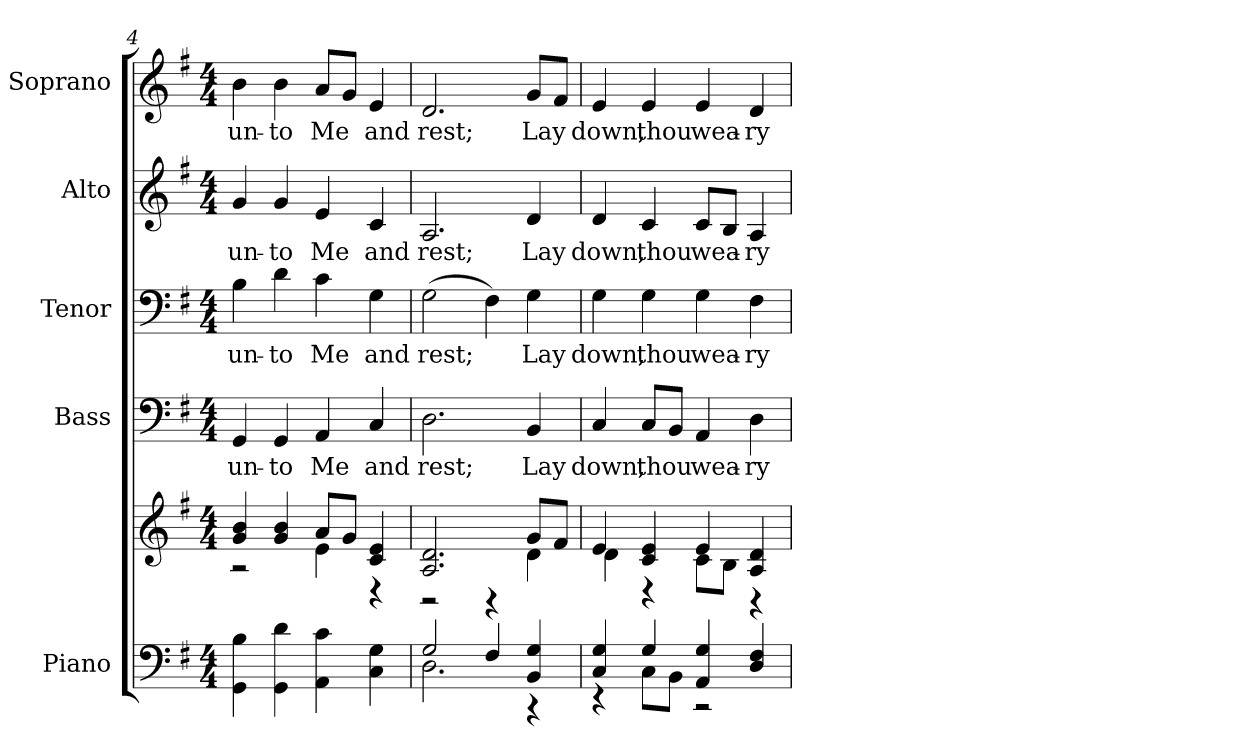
**kern	**kern	**kern	**text	**kern	**text	**kern	**text	**kern	**text
*part5	*part5	*part4	*part4	*part3	*part3	*part2	*part2	*part1	*part1
*staff6	*staff5	*staff4	*staff4	*staff3	*staff3	*staff2	*staff2	*staff1	*staff1
*I"Piano	*	*I"Bass	*	*I"Tenor	*	*I"Alto	*	*I"Soprano	*
*I'Pno.	*	*I'B.	*	*I'T.	*	*I'A.	*	*I'S.	*
*clefF4	*clefG2	*clefF4	*	*clefF4	*	*clefG2	*	*clefG2	*
*k[f#]	*k[f#]	*k[f#]	*	*k[f#]	*	*k[f#]	*	*k[f#]	*
*G:	*G:	*G:	*	*G:	*	*G:	*	*G:	*
*M4/4	*M4/4	*M4/4	*	*M4/4	*	*M4/4	*	*M4/4	*
=4	=4	=4	=4	=4	=4	=4	=4	=4	=4
*	*^	*	*	*	*	*	*	*	*
!	!	!	!	!LO:LY:b:color=#000000	!	!	!	!	!	!
!	!	!	!	!	!	!LO:LY:b:color=#000000	!	!	!	!
!	!	!	!	!	!	!	!	!LO:LY:b:color=#000000	!	!
!	!	!	!	!	!	!	!	!	!	!LO:LY:b:color=#000000
4GGi\ 4Bi	4gi/ 4bi	2r	4GGi/	un-	4Bi\	un-	4gi/	un-	4bi\	un-
!	!	!	!	!LO:LY:b:color=#000000	!	!	!	!	!	!
!	!	!	!	!	!	!LO:LY:b:color=#000000	!	!	!	!
!	!	!	!	!	!	!	!	!LO:LY:b:color=#000000	!	!
!	!	!	!	!	!	!	!	!	!	!LO:LY:b:color=#000000
4GGi\ 4di	4gi/ 4bi	.	4GGi/	-to	4di\	-to	4gi/	-to	4bi\	-to
!	!	!	!	!LO:LY:b:color=#000000	!	!	!	!	!	!
!	!	!	!	!	!	!LO:LY:b:color=#000000	!	!	!	!
!	!	!	!	!	!	!	!	!LO:LY:b:color=#000000	!	!
!	!	!	!	!	!	!	!	!	!	!LO:LY:b:color=#000000
4AAi\ 4ci	8ai/L	4ei\	4AAi/	Me	4ci\	Me	4ei/	Me	8ai/L	Me
.	8gi/J	.	.	.	.	.	.	.	8gi/J	.
!	!	!	!	!LO:LY:b:color=#000000	!	!	!	!	!	!
!	!	!	!	!	!	!LO:LY:b:color=#000000	!	!	!	!
!	!	!	!	!	!	!	!	!LO:LY:b:color=#000000	!	!
!	!	!	!	!	!	!	!	!	!	!LO:LY:b:color=#000000
4Ci\ 4Gi	4ci/ 4ei	4r	4Ci/	and	4Gi\	and	4ci/	and	4ei/	and
!!LO:PB:g=z
=5	=5	=5	=5	=5	=5	=5	=5	=5	=5	=5
*^	*	*	*	*	*	*	*	*	*	*
!	!	!	!	!	!LO:LY:b:color=#000000	!	!	!	!	!	!
!	!	!	!	!	!	!	!LO:LY:b:color=#000000	!	!	!	!
!	!	!	!	!	!	!	!	!	!LO:LY:b:color=#000000	!	!
!	!	!	!	!	!	!	!	!	!	!	!LO:LY:b:color=#000000
2Gi/	2.Di\	2.Ai/ 2.di	2r	2.Di\	rest;	(2Gi\	rest;	2.Ai/	rest;	2.di/	rest;
4F#i/	.	.	4r	.	.	4F#i\)	.	.	.	.	.
!	!	!	!	!	!LO:LY:b:color=#000000	!	!	!	!	!	!
!	!	!	!	!	!	!	!LO:LY:b:color=#000000	!	!	!	!
!	!	!	!	!	!	!	!	!	!LO:LY:b:color=#000000	!	!
!	!	!	!	!	!	!	!	!	!	!	!LO:LY:b:color=#000000
4BBi/ 4Gi	4r	8gi/L	4di\	4BBi/	Lay	4Gi\	Lay	4di/	Lay	8gi/L	Lay
.	.	8f#i/J	.	.	.	.	.	.	.	8f#i/J	.
=6	=6	=6	=6	=6	=6	=6	=6	=6	=6	=6	=6
!	!	!	!	!	!LO:LY:b:color=#000000	!	!	!	!	!	!
!	!	!	!	!	!	!	!LO:LY:b:color=#000000	!	!	!	!
!	!	!	!	!	!	!	!	!	!LO:LY:b:color=#000000	!	!
!	!	!	!	!	!	!	!	!	!	!	!LO:LY:b:color=#000000
4Ci/ 4Gi	4r	4ei/	4di\	4Ci/	down,	4Gi\	down,	4di/	down,	4ei/	down,
!	!	!	!	!	!LO:LY:b:color=#000000	!	!	!	!	!	!
!	!	!	!	!	!	!	!LO:LY:b:color=#000000	!	!	!	!
!	!	!	!	!	!	!	!	!	!LO:LY:b:color=#000000	!	!
!	!	!	!	!	!	!	!	!	!	!	!LO:LY:b:color=#000000
4Gi/	8Ci\L	4ci/ 4ei	4r	8Ci/L	thou	4Gi\	thou	4ci/	thou	4ei/	thou
.	8BBi\J	.	.	8BBi/J	.	.	.	.	.	.	.
!	!	!	!	!	!LO:LY:b:color=#000000	!	!	!	!	!	!
!	!	!	!	!	!	!	!LO:LY:b:color=#000000	!	!	!	!
!	!	!	!	!	!	!	!	!	!LO:LY:b:color=#000000	!	!
!	!	!	!	!	!	!	!	!	!	!	!LO:LY:b:color=#000000
4AAi/ 4Gi	2r	4ei/	8ci\L	4AAi/	wea-	4Gi\	wea-	8ci/L	wea-	4ei/	wea-
.	.	.	8Bi\J	.	.	.	.	8Bi/J	.	.	.
!	!	!	!	!	!LO:LY:b:color=#000000	!	!	!	!	!	!
!	!	!	!	!	!	!	!LO:LY:b:color=#000000	!	!	!	!
!	!	!	!	!	!	!	!	!	!LO:LY:b:color=#000000	!	!
!	!	!	!	!	!	!	!	!	!	!	!LO:LY:b:color=#000000
4Di/ 4F#i	.	4Ai/ 4di	4r	4Di\	-ry	4F#i\	-ry	4Ai/	-ry	4di/	-ry
*v	*v	*	*	*	*	*	*	*	*	*	*
*	*v	*v	*	*	*	*	*	*	*	*
=	=	=	=	=	=	=	=	=	=
*-	*-	*-	*-	*-	*-	*-	*-	*-	*-
